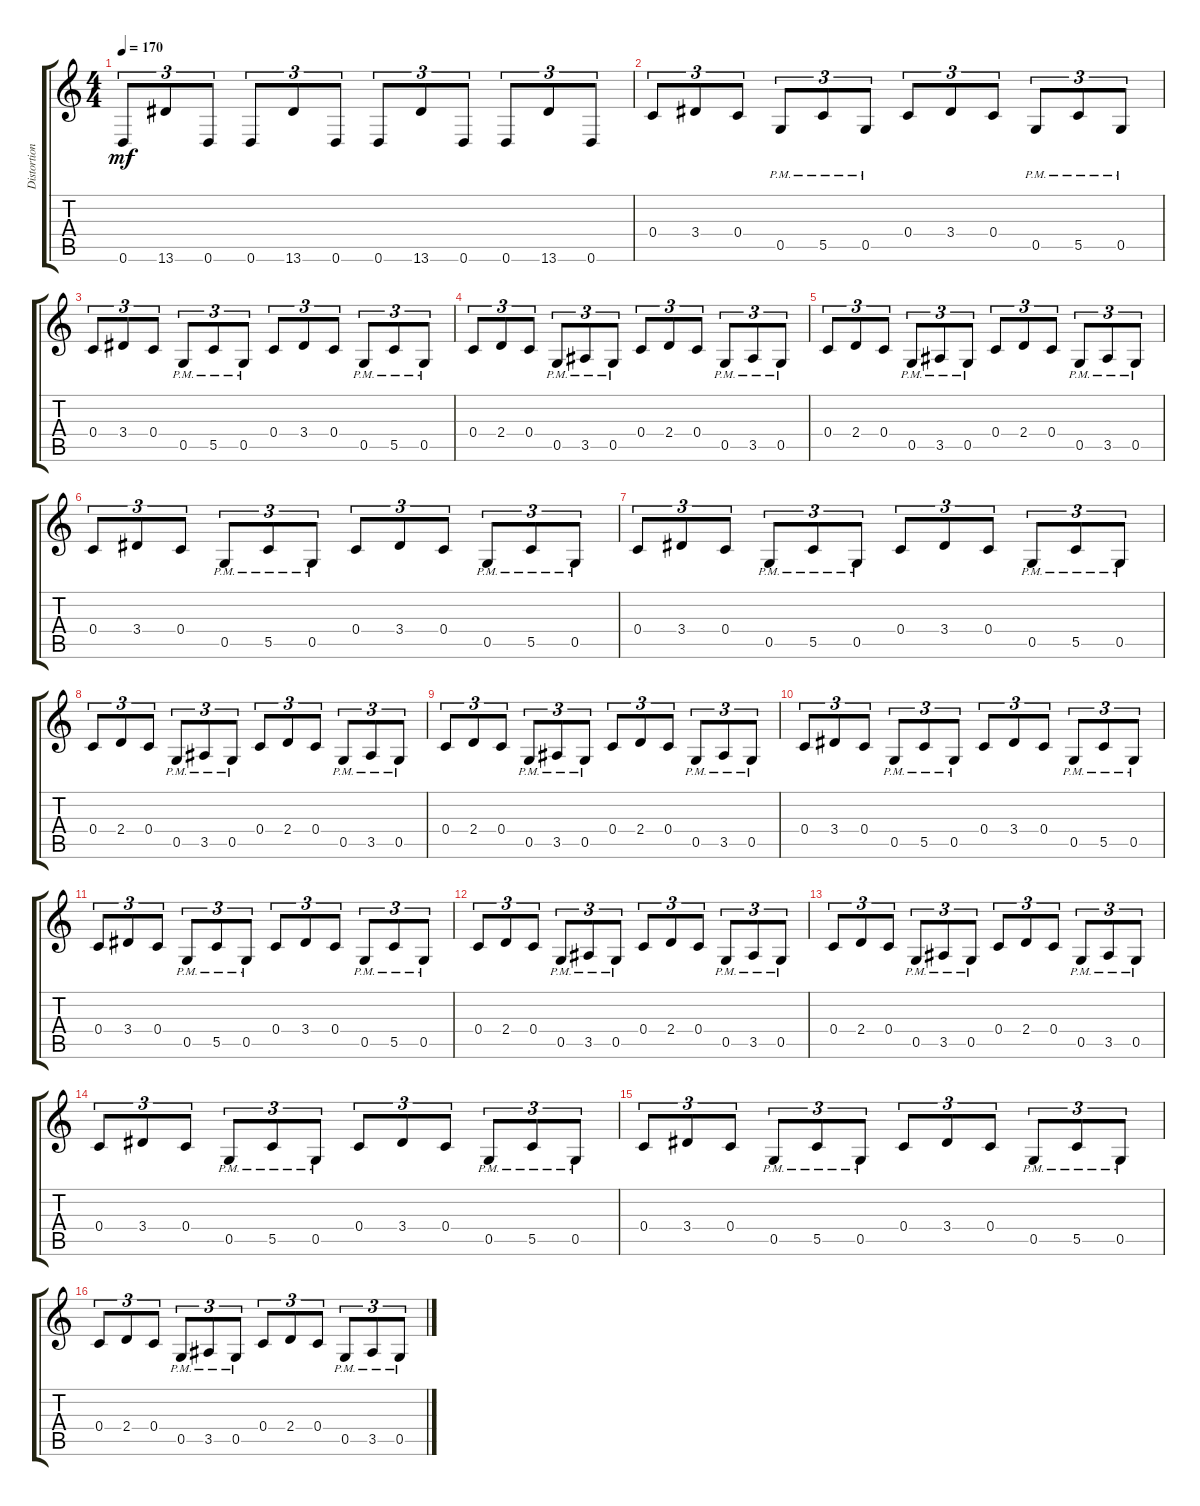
\track ("Distortion Guitar" "Distortion") {instrument distortionguitar}
\staff {score tabs}
\tuning (D4 A3 F3 C3 G2 D2) {hide}
\ts (4 4)
\tempo 170
\clef g2
\ks c
0.6.8{tu (3 2) dy mf} 13.6.8{tu (3 2)} 0.6.8{tu (3 2)} 0.6.8{tu (3 2)} 13.6.8{tu (3 2)} 0.6.8{tu (3 2)} 0.6.8{tu (3 2)} 13.6.8{tu (3 2)} 0.6.8{tu (3 2)} 0.6.8{tu (3 2)} 13.6.8{tu (3 2)} 0.6.8{tu (3 2)} |
0.4.8{tu (3 2)} 3.4.8{tu (3 2)} 0.4.8{tu (3 2)} 0.5{pm}.8{tu (3 2)} 5.5{pm}.8{tu (3 2)} 0.5{pm}.8{tu (3 2)} 0.4.8{tu (3 2)} 3.4.8{tu (3 2)} 0.4.8{tu (3 2)} 0.5{pm}.8{tu (3 2)} 5.5{pm}.8{tu (3 2)} 0.5{pm}.8{tu (3 2)} |
0.4.8{tu (3 2)} 3.4.8{tu (3 2)} 0.4.8{tu (3 2)} 0.5{pm}.8{tu (3 2)} 5.5{pm}.8{tu (3 2)} 0.5{pm}.8{tu (3 2)} 0.4.8{tu (3 2)} 3.4.8{tu (3 2)} 0.4.8{tu (3 2)} 0.5{pm}.8{tu (3 2)} 5.5{pm}.8{tu (3 2)} 0.5{pm}.8{tu (3 2)} |
0.4.8{tu (3 2)} 2.4.8{tu (3 2)} 0.4.8{tu (3 2)} 0.5{pm}.8{tu (3 2)} 3.5{pm}.8{tu (3 2)} 0.5{pm}.8{tu (3 2)} 0.4.8{tu (3 2)} 2.4.8{tu (3 2)} 0.4.8{tu (3 2)} 0.5{pm}.8{tu (3 2)} 3.5{pm}.8{tu (3 2)} 0.5{pm}.8{tu (3 2)} |
0.4.8{tu (3 2)} 2.4.8{tu (3 2)} 0.4.8{tu (3 2)} 0.5{pm}.8{tu (3 2)} 3.5{pm}.8{tu (3 2)} 0.5{pm}.8{tu (3 2)} 0.4.8{tu (3 2)} 2.4.8{tu (3 2)} 0.4.8{tu (3 2)} 0.5{pm}.8{tu (3 2)} 3.5{pm}.8{tu (3 2)} 0.5{pm}.8{tu (3 2)} |
0.4.8{tu (3 2)} 3.4.8{tu (3 2)} 0.4.8{tu (3 2)} 0.5{pm}.8{tu (3 2)} 5.5{pm}.8{tu (3 2)} 0.5{pm}.8{tu (3 2)} 0.4.8{tu (3 2)} 3.4.8{tu (3 2)} 0.4.8{tu (3 2)} 0.5{pm}.8{tu (3 2)} 5.5{pm}.8{tu (3 2)} 0.5{pm}.8{tu (3 2)} |
0.4.8{tu (3 2)} 3.4.8{tu (3 2)} 0.4.8{tu (3 2)} 0.5{pm}.8{tu (3 2)} 5.5{pm}.8{tu (3 2)} 0.5{pm}.8{tu (3 2)} 0.4.8{tu (3 2)} 3.4.8{tu (3 2)} 0.4.8{tu (3 2)} 0.5{pm}.8{tu (3 2)} 5.5{pm}.8{tu (3 2)} 0.5{pm}.8{tu (3 2)} |
0.4.8{tu (3 2)} 2.4.8{tu (3 2)} 0.4.8{tu (3 2)} 0.5{pm}.8{tu (3 2)} 3.5{pm}.8{tu (3 2)} 0.5{pm}.8{tu (3 2)} 0.4.8{tu (3 2)} 2.4.8{tu (3 2)} 0.4.8{tu (3 2)} 0.5{pm}.8{tu (3 2)} 3.5{pm}.8{tu (3 2)} 0.5{pm}.8{tu (3 2)} |
0.4.8{tu (3 2)} 2.4.8{tu (3 2)} 0.4.8{tu (3 2)} 0.5{pm}.8{tu (3 2)} 3.5{pm}.8{tu (3 2)} 0.5{pm}.8{tu (3 2)} 0.4.8{tu (3 2)} 2.4.8{tu (3 2)} 0.4.8{tu (3 2)} 0.5{pm}.8{tu (3 2)} 3.5{pm}.8{tu (3 2)} 0.5{pm}.8{tu (3 2)} |
0.4.8{tu (3 2)} 3.4.8{tu (3 2)} 0.4.8{tu (3 2)} 0.5{pm}.8{tu (3 2)} 5.5{pm}.8{tu (3 2)} 0.5{pm}.8{tu (3 2)} 0.4.8{tu (3 2)} 3.4.8{tu (3 2)} 0.4.8{tu (3 2)} 0.5{pm}.8{tu (3 2)} 5.5{pm}.8{tu (3 2)} 0.5{pm}.8{tu (3 2)} |
0.4.8{tu (3 2)} 3.4.8{tu (3 2)} 0.4.8{tu (3 2)} 0.5{pm}.8{tu (3 2)} 5.5{pm}.8{tu (3 2)} 0.5{pm}.8{tu (3 2)} 0.4.8{tu (3 2)} 3.4.8{tu (3 2)} 0.4.8{tu (3 2)} 0.5{pm}.8{tu (3 2)} 5.5{pm}.8{tu (3 2)} 0.5{pm}.8{tu (3 2)} |
0.4.8{tu (3 2)} 2.4.8{tu (3 2)} 0.4.8{tu (3 2)} 0.5{pm}.8{tu (3 2)} 3.5{pm}.8{tu (3 2)} 0.5{pm}.8{tu (3 2)} 0.4.8{tu (3 2)} 2.4.8{tu (3 2)} 0.4.8{tu (3 2)} 0.5{pm}.8{tu (3 2)} 3.5{pm}.8{tu (3 2)} 0.5{pm}.8{tu (3 2)} |
0.4.8{tu (3 2)} 2.4.8{tu (3 2)} 0.4.8{tu (3 2)} 0.5{pm}.8{tu (3 2)} 3.5{pm}.8{tu (3 2)} 0.5{pm}.8{tu (3 2)} 0.4.8{tu (3 2)} 2.4.8{tu (3 2)} 0.4.8{tu (3 2)} 0.5{pm}.8{tu (3 2)} 3.5{pm}.8{tu (3 2)} 0.5{pm}.8{tu (3 2)} |
0.4.8{tu (3 2)} 3.4.8{tu (3 2)} 0.4.8{tu (3 2)} 0.5{pm}.8{tu (3 2)} 5.5{pm}.8{tu (3 2)} 0.5{pm}.8{tu (3 2)} 0.4.8{tu (3 2)} 3.4.8{tu (3 2)} 0.4.8{tu (3 2)} 0.5{pm}.8{tu (3 2)} 5.5{pm}.8{tu (3 2)} 0.5{pm}.8{tu (3 2)} |
0.4.8{tu (3 2)} 3.4.8{tu (3 2)} 0.4.8{tu (3 2)} 0.5{pm}.8{tu (3 2)} 5.5{pm}.8{tu (3 2)} 0.5{pm}.8{tu (3 2)} 0.4.8{tu (3 2)} 3.4.8{tu (3 2)} 0.4.8{tu (3 2)} 0.5{pm}.8{tu (3 2)} 5.5{pm}.8{tu (3 2)} 0.5{pm}.8{tu (3 2)} |
0.4.8{tu (3 2)} 2.4.8{tu (3 2)} 0.4.8{tu (3 2)} 0.5{pm}.8{tu (3 2)} 3.5{pm}.8{tu (3 2)} 0.5{pm}.8{tu (3 2)} 0.4.8{tu (3 2)} 2.4.8{tu (3 2)} 0.4.8{tu (3 2)} 0.5{pm}.8{tu (3 2)} 3.5{pm}.8{tu (3 2)} 0.5{pm}.8{tu (3 2)}
